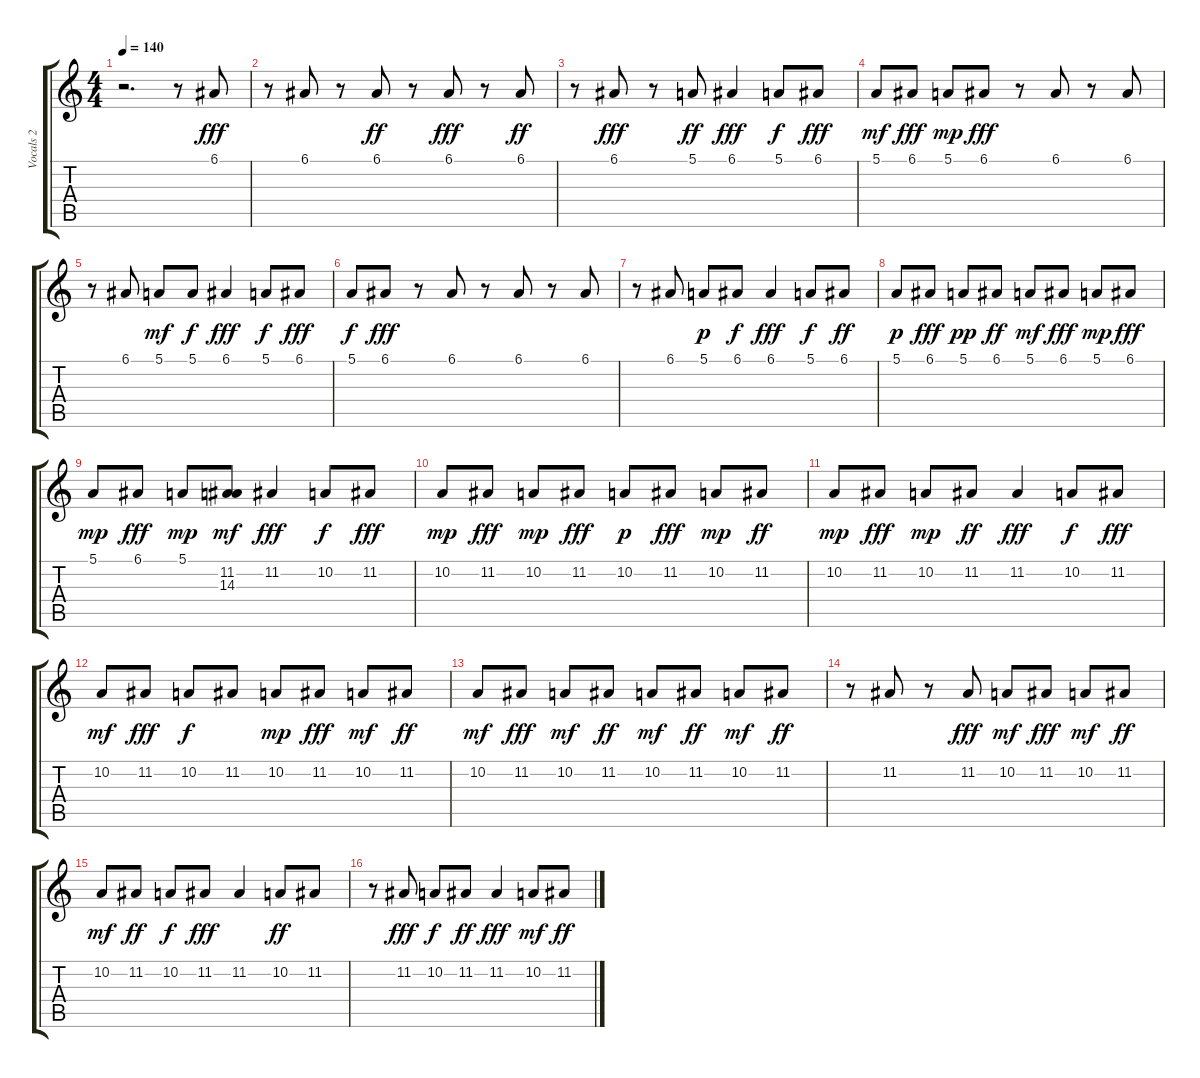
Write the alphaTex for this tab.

\track ("Vocals 2" "Vocals 2") {instrument fx1rain}
\staff {score tabs}
\tuning (E4 B3 G3 D3 A2 E2) {hide}
\ts (4 4)
\tempo 140
\clef g2
\ks c
r.2{d dy f} r.8 6.1.8{dy fff balance 8} |
r.8 6.1.8{balance 11} r.8 6.1.8{dy ff} r.8 6.1.8{dy fff balance 11} r.8 6.1.8{dy ff} |
r.8 6.1.8{dy fff balance 6} r.8 5.1.8{dy ff} 6.1.4{dy fff balance 10} 5.1.8{dy f} 6.1.8{dy fff} |
5.1.8{dy mf balance 2} 6.1.8{dy fff} 5.1.8{dy mp} 6.1.8{dy fff} r.8 6.1.8{balance 7} r.8 6.1.8 |
r.8 6.1.8{balance 12} 5.1.8{dy mf} 5.1.8{dy f} 6.1.4{dy fff balance 12} 5.1.8{dy f} 6.1.8{dy fff} |
5.1.8{dy f balance 11} 6.1.8{dy fff} r.8 6.1.8 r.8 6.1.8{balance 9} r.8 6.1.8 |
r.8 6.1.8{balance 6} 5.1.8{dy p} 6.1.8{dy f} 6.1.4{dy fff balance 9} 5.1.8{dy f} 6.1.8{dy ff} |
5.1.8{dy p balance 4} 6.1.8{dy fff} 5.1.8{dy pp} 6.1.8{dy ff} 5.1.8{dy mf balance 3} 6.1.8{dy fff} 5.1.8{dy mp} 6.1.8{dy fff} |
5.1.8{dy mp balance 14} 6.1.8{dy fff} 5.1.8{dy mp} (11.2 14.3).8{dy mf} 11.2.4{dy fff balance 6} 10.2.8{dy f} 11.2.8{dy fff} |
10.2.8{dy mp balance 8} 11.2.8{dy fff} 10.2.8{dy mp} 11.2.8{dy fff} 10.2.8{dy p balance 4} 11.2.8{dy fff} 10.2.8{dy mp} 11.2.8{dy ff} |
10.2.8{dy mp balance 7} 11.2.8{dy fff} 10.2.8{dy mp} 11.2.8{dy ff} 11.2.4{dy fff balance 7} 10.2.8{dy f} 11.2.8{dy fff} |
10.2.8{dy mf balance 3} 11.2.8{dy fff} 10.2.8{dy f} 11.2.8 10.2.8{dy mp balance 7} 11.2.8{dy fff} 10.2.8{dy mf} 11.2.8{dy ff} |
10.2.8{dy mf balance 2} 11.2.8{dy fff} 10.2.8{dy mf} 11.2.8{dy ff} 10.2.8{dy mf balance 6} 11.2.8{dy ff} 10.2.8{dy mf} 11.2.8{dy ff} |
r.8 11.2.8{balance 7} r.8 11.2.8{dy fff} 10.2.8{dy mf balance 4} 11.2.8{dy fff} 10.2.8{dy mf} 11.2.8{dy ff} |
10.2.8{dy mf balance 2} 11.2.8{dy ff} 10.2.8{dy f} 11.2.8{dy fff} 11.2.4{balance 13} 10.2.8{dy ff} 11.2.8 |
r.8 11.2.8{dy fff balance 11} 10.2.8{dy f} 11.2.8{dy ff} 11.2.4{dy fff balance 9} 10.2.8{dy mf} 11.2.8{dy ff}
